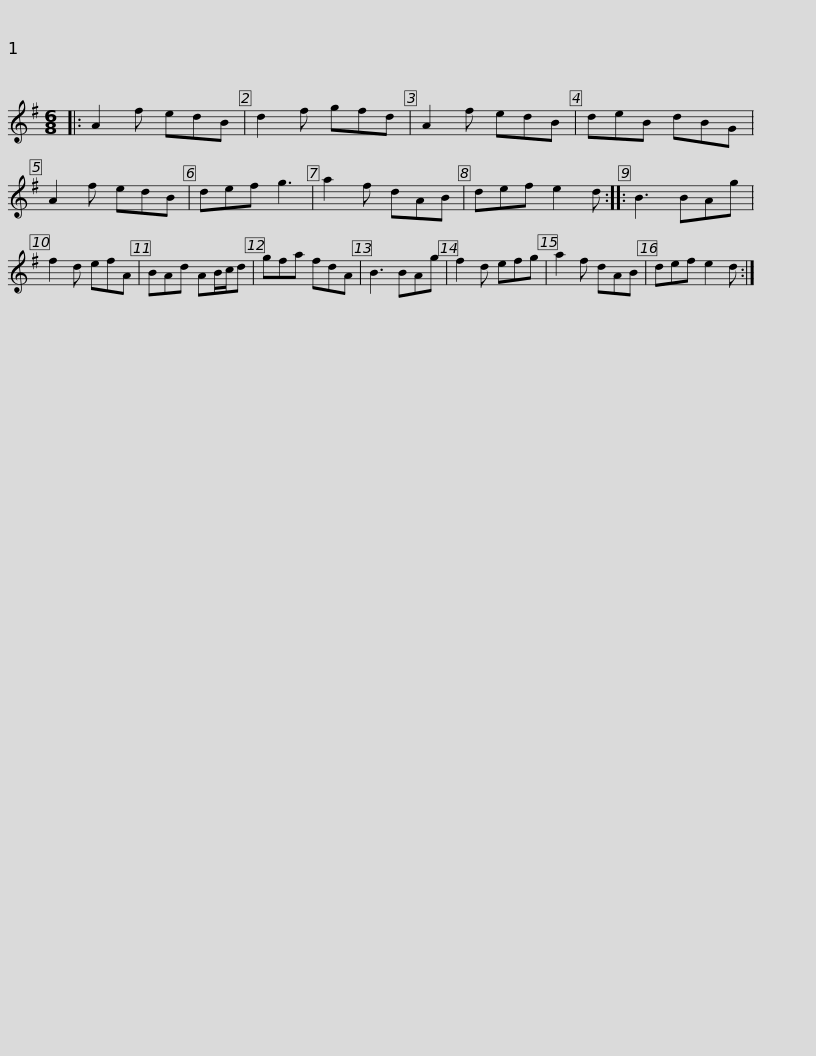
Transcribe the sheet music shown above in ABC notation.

X:1
L:1/8
M:6/8
I:linebreak $
K:G
V:1 treble
V:1
|: A2 f edB | d2 f gfd | A2 f edB | deB dBG | A2 f edB | %5
 def g3 | a2 f dAB | def e2 d ::$ B3 BAg | f2 d efA | %10
 BAd AB/c/d | gfa fdA | B3 BAg | f2 d efg | a2 f dAB | %15
 def e2 d :| %16
